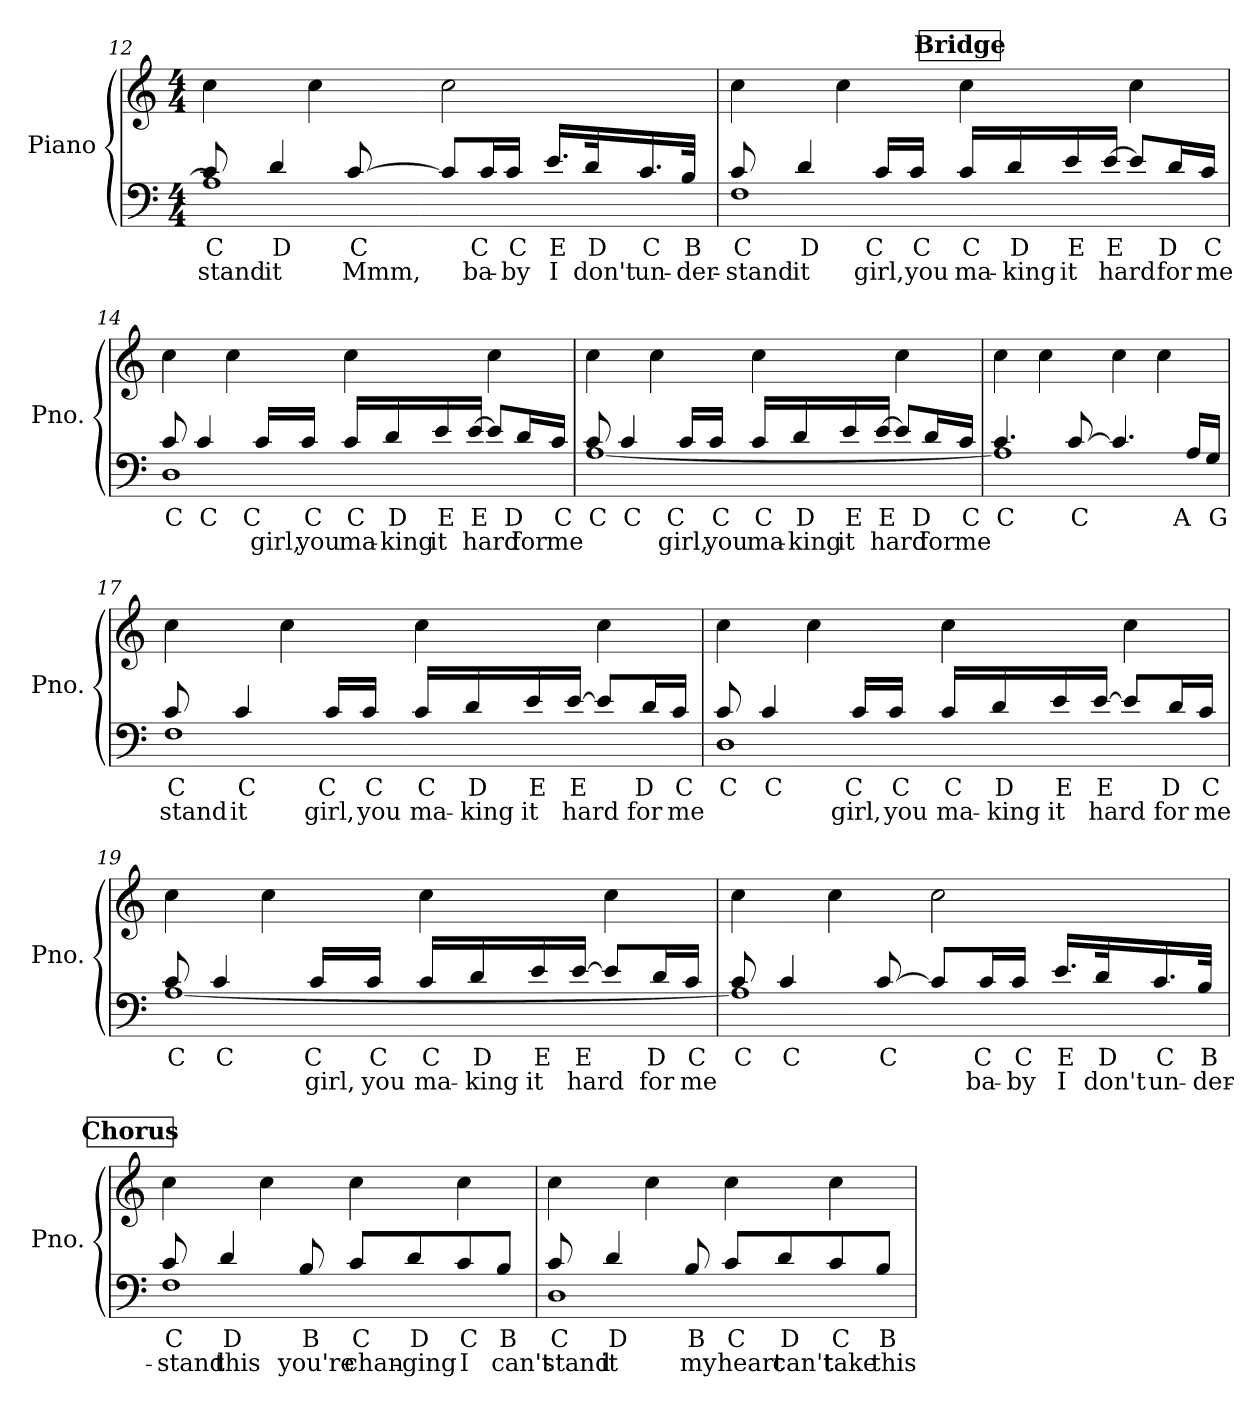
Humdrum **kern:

**kern	**text	**text	**kern
*part1	*part1	*part1	*part1
*staff2	*staff2	*staff2	*staff1
*I"Piano	*	*	*
*I'Pno.	*	*	*
*clefF4	*	*	*clefG2
*k[]	*	*	*k[]
*M4/4	*	*	*M4/4
=12	=12	=12	=12
*^	*	*	*
8c/	1A]	C	stand	4cc\
4d/	.	D	it	.
.	.	.	.	4cc\
[8c/	.	C	Mmm,	.
8c/L]	.	.	.	2cc\
16c/L	.	C	ba-	.
16c/JJ	.	C	-by	.
16.e/LL	.	E	I	.
32d/K	.	D	don't	.
16.c/	.	C	un-	.
32B/JJk	.	B	-der-	.
!!LO:PB:g=z
!!LO:REH:place=s1:a:B:fs=14:t=Bridge:qo=2
=13	=13	=13	=13	=13
8c/	1F	C	-stand	4cc\
4d/	.	D	it	.
.	.	.	.	4cc\
16c/LL	.	C	girl,	.
16c/JJ	.	C	you	.
16c/LL	.	C	ma-	4cc\
16d/	.	D	-king	.
16e/	.	E	it	.
[16e/JJ	.	E	hard	.
8e/L]	.	.	.	4cc\
16d/L	.	D	for	.
16c/JJ	.	C	me	.
=14	=14	=14	=14	=14
8c/	1D	C	.	4cc\
4c/	.	C	.	.
.	.	.	.	4cc\
16c/LL	.	C	girl,	.
16c/JJ	.	C	you	.
16c/LL	.	C	ma-	4cc\
16d/	.	D	-king	.
16e/	.	E	it	.
[16e/JJ	.	E	hard	.
8e/L]	.	.	.	4cc\
16d/L	.	D	for	.
16c/JJ	.	C	me	.
!!LO:LB:g=z
=15	=15	=15	=15	=15
8c/	[1A	C	.	4cc\
4c/	.	C	.	.
.	.	.	.	4cc\
16c/LL	.	C	girl,	.
16c/JJ	.	C	you	.
16c/LL	.	C	ma-	4cc\
16d/	.	D	-king	.
16e/	.	E	it	.
[16e/JJ	.	E	hard	.
8e/L]	.	.	.	4cc\
16d/L	.	D	for	.
16c/JJ	.	C	me	.
=16	=16	=16	=16	=16
4.c/	1A]	C	.	4cc\
.	.	.	.	4cc\
[8c/	.	C	.	.
4.c/]	.	.	.	4cc\
.	.	.	.	4cc\
16A/LL	.	A	.	.
16G/JJ	.	G	.	.
!!LO:LB:g=z
=17	=17	=17	=17	=17
8c/	1F	C	-stand	4cc\
4c/	.	C	it	.
.	.	.	.	4cc\
16c/LL	.	C	girl,	.
16c/JJ	.	C	you	.
16c/LL	.	C	ma-	4cc\
16d/	.	D	-king	.
16e/	.	E	it	.
[16e/JJ	.	E	hard	.
8e/L]	.	.	.	4cc\
16d/L	.	D	for	.
16c/JJ	.	C	me	.
=18	=18	=18	=18	=18
8c/	1D	C	.	4cc\
4c/	.	C	.	.
.	.	.	.	4cc\
16c/LL	.	C	girl,	.
16c/JJ	.	C	you	.
16c/LL	.	C	ma-	4cc\
16d/	.	D	-king	.
16e/	.	E	it	.
[16e/JJ	.	E	hard	.
8e/L]	.	.	.	4cc\
16d/L	.	D	for	.
16c/JJ	.	C	me	.
!!LO:LB:g=z
=19	=19	=19	=19	=19
8c/	[1A	C	.	4cc\
4c/	.	C	.	.
.	.	.	.	4cc\
16c/LL	.	C	girl,	.
16c/JJ	.	C	you	.
16c/LL	.	C	ma-	4cc\
16d/	.	D	-king	.
16e/	.	E	it	.
[16e/JJ	.	E	hard	.
8e/L]	.	.	.	4cc\
16d/L	.	D	for	.
16c/JJ	.	C	me	.
=20	=20	=20	=20	=20
8c/	1A]	C	.	4cc\
4c/	.	C	.	.
.	.	.	.	4cc\
[8c/	.	C	.	.
8c/L]	.	.	.	2cc\
16c/L	.	C	ba-	.
16c/JJ	.	C	-by	.
16.e/LL	.	E	I	.
32d/K	.	D	don't	.
16.c/	.	C	un-	.
32B/JJk	.	B	-der-	.
!!LO:LB:g=z
!!LO:REH:place=s1:a:B:fs=14:t=Chorus
=21	=21	=21	=21	=21
8c/	1F	C	-stand	4cc\
4d/	.	D	this	.
.	.	.	.	4cc\
8B/	.	B	you're	.
8c/L	.	C	chan-	4cc\
8d/	.	D	-ging	.
8c/	.	C	I	4cc\
8B/J	.	B	can't	.
=22	=22	=22	=22	=22
8c/	1D	C	stand	4cc\
4d/	.	D	it	.
.	.	.	.	4cc\
8B/	.	B	my	.
8c/L	.	C	heart	4cc\
8d/	.	D	can't	.
8c/	.	C	take	4cc\
8B/J	.	B	this	.
*v	*v	*	*	*
=	=	=	=
*-	*-	*-	*-
